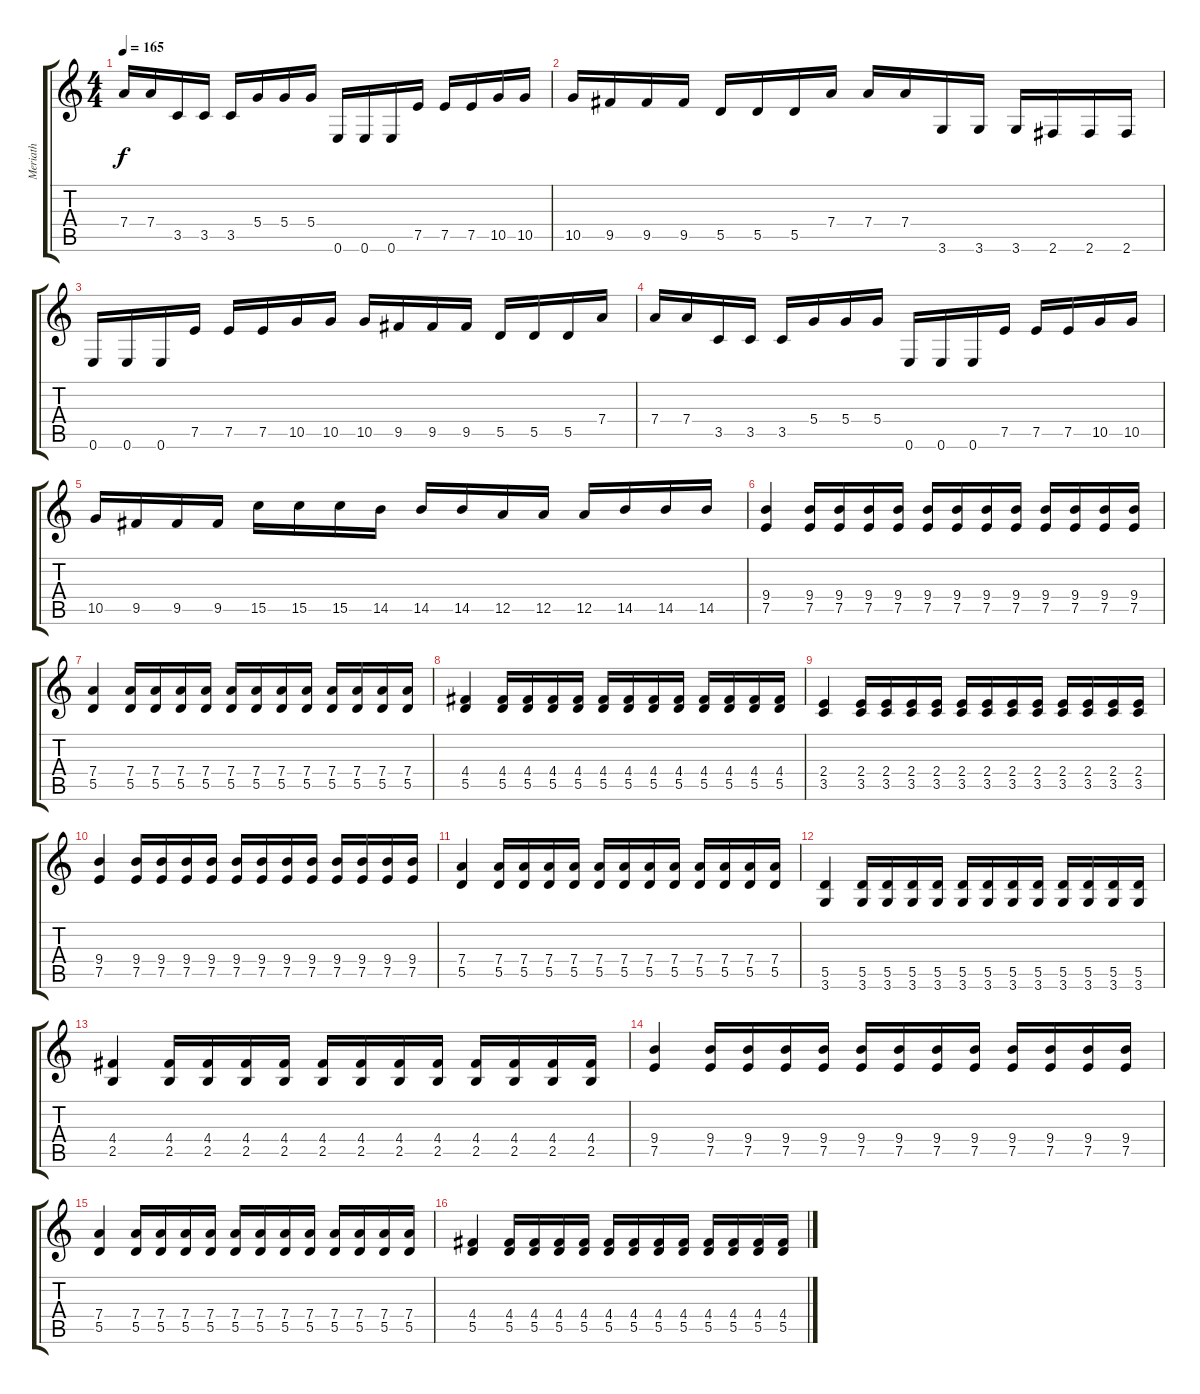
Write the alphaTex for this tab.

\track ("Meriath" "Meriath") {instrument distortionguitar}
\staff {score tabs}
\tuning (E4 B3 G3 D3 A2 E2) {hide}
\ts (4 4)
\tempo 165
\clef g2
\ks c
7.4.16{dy f} 7.4.16 3.5.16 3.5.16 3.5.16 5.4.16 5.4.16 5.4.16 0.6.16 0.6.16 0.6.16 7.5.16 7.5.16 7.5.16 10.5.16 10.5.16 |
10.5.16 9.5.16 9.5.16 9.5.16 5.5.16 5.5.16 5.5.16 7.4.16 7.4.16 7.4.16 3.6.16 3.6.16 3.6.16 2.6.16 2.6.16 2.6.16 |
0.6.16 0.6.16 0.6.16 7.5.16 7.5.16 7.5.16 10.5.16 10.5.16 10.5.16 9.5.16 9.5.16 9.5.16 5.5.16 5.5.16 5.5.16 7.4.16 |
7.4.16 7.4.16 3.5.16 3.5.16 3.5.16 5.4.16 5.4.16 5.4.16 0.6.16 0.6.16 0.6.16 7.5.16 7.5.16 7.5.16 10.5.16 10.5.16 |
10.5.16 9.5.16 9.5.16 9.5.16 15.5.16 15.5.16 15.5.16 14.5.16 14.5.16 14.5.16 12.5.16 12.5.16 12.5.16 14.5.16 14.5.16 14.5.16 |
(9.4 7.5).4 (9.4 7.5).16 (9.4 7.5).16 (9.4 7.5).16 (9.4 7.5).16 (9.4 7.5).16 (9.4 7.5).16 (9.4 7.5).16 (9.4 7.5).16 (9.4 7.5).16 (9.4 7.5).16 (9.4 7.5).16 (9.4 7.5).16 |
(7.4 5.5).4 (7.4 5.5).16 (7.4 5.5).16 (7.4 5.5).16 (7.4 5.5).16 (7.4 5.5).16 (7.4 5.5).16 (7.4 5.5).16 (7.4 5.5).16 (7.4 5.5).16 (7.4 5.5).16 (7.4 5.5).16 (7.4 5.5).16 |
(4.4 5.5).4 (4.4 5.5).16 (4.4 5.5).16 (4.4 5.5).16 (4.4 5.5).16 (4.4 5.5).16 (4.4 5.5).16 (4.4 5.5).16 (4.4 5.5).16 (4.4 5.5).16 (4.4 5.5).16 (4.4 5.5).16 (4.4 5.5).16 |
(2.4 3.5).4 (2.4 3.5).16 (2.4 3.5).16 (2.4 3.5).16 (2.4 3.5).16 (2.4 3.5).16 (2.4 3.5).16 (2.4 3.5).16 (2.4 3.5).16 (2.4 3.5).16 (2.4 3.5).16 (2.4 3.5).16 (2.4 3.5).16 |
(9.4 7.5).4 (9.4 7.5).16 (9.4 7.5).16 (9.4 7.5).16 (9.4 7.5).16 (9.4 7.5).16 (9.4 7.5).16 (9.4 7.5).16 (9.4 7.5).16 (9.4 7.5).16 (9.4 7.5).16 (9.4 7.5).16 (9.4 7.5).16 |
(7.4 5.5).4 (7.4 5.5).16 (7.4 5.5).16 (7.4 5.5).16 (7.4 5.5).16 (7.4 5.5).16 (7.4 5.5).16 (7.4 5.5).16 (7.4 5.5).16 (7.4 5.5).16 (7.4 5.5).16 (7.4 5.5).16 (7.4 5.5).16 |
(5.5 3.6).4 (5.5 3.6).16 (5.5 3.6).16 (5.5 3.6).16 (5.5 3.6).16 (5.5 3.6).16 (5.5 3.6).16 (5.5 3.6).16 (5.5 3.6).16 (5.5 3.6).16 (5.5 3.6).16 (5.5 3.6).16 (5.5 3.6).16 |
(4.4 2.5).4 (4.4 2.5).16 (4.4 2.5).16 (4.4 2.5).16 (4.4 2.5).16 (4.4 2.5).16 (4.4 2.5).16 (4.4 2.5).16 (4.4 2.5).16 (4.4 2.5).16 (4.4 2.5).16 (4.4 2.5).16 (4.4 2.5).16 |
(9.4 7.5).4 (9.4 7.5).16 (9.4 7.5).16 (9.4 7.5).16 (9.4 7.5).16 (9.4 7.5).16 (9.4 7.5).16 (9.4 7.5).16 (9.4 7.5).16 (9.4 7.5).16 (9.4 7.5).16 (9.4 7.5).16 (9.4 7.5).16 |
(7.4 5.5).4 (7.4 5.5).16 (7.4 5.5).16 (7.4 5.5).16 (7.4 5.5).16 (7.4 5.5).16 (7.4 5.5).16 (7.4 5.5).16 (7.4 5.5).16 (7.4 5.5).16 (7.4 5.5).16 (7.4 5.5).16 (7.4 5.5).16 |
(4.4 5.5).4 (4.4 5.5).16 (4.4 5.5).16 (4.4 5.5).16 (4.4 5.5).16 (4.4 5.5).16 (4.4 5.5).16 (4.4 5.5).16 (4.4 5.5).16 (4.4 5.5).16 (4.4 5.5).16 (4.4 5.5).16 (4.4 5.5).16
